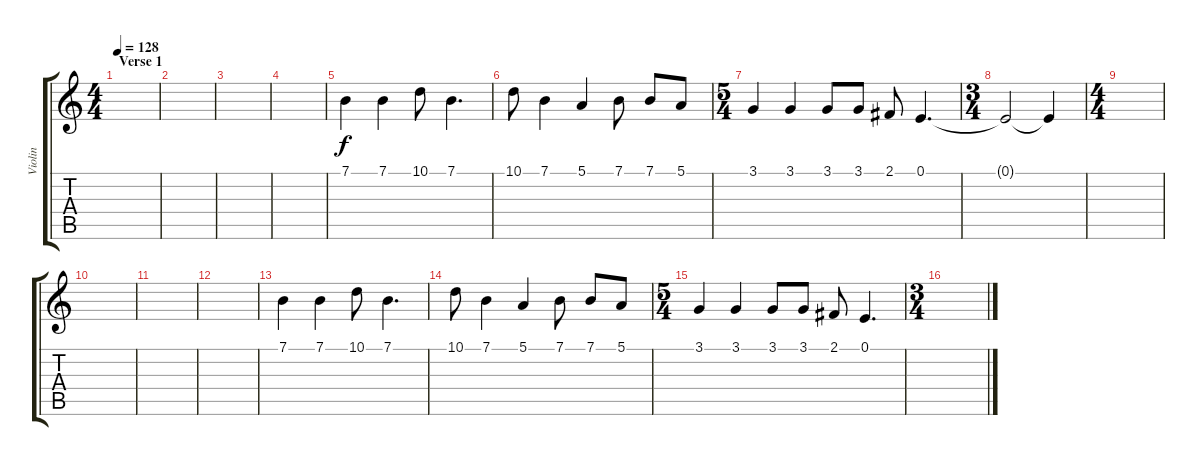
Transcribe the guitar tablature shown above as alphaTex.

\track ("Violin" "Violin") {instrument violin}
\staff {score tabs}
\tuning (E4 B3 G3 D3 A2 E2) {hide}
\ts (4 4)
\section ("" "Verse 1")
\tempo 128
\clef g2
\ks c
|
|
|
|
7.1.4 7.1.4 10.1.8 7.1.4{d} |
10.1.8 7.1.4 5.1.4 7.1.8 7.1.8 5.1.8 |
\ts (5 4)
3.1.4 3.1.4 3.1.8 3.1.8 2.1.8 0.1.4{d} |
\ts (3 4)
0.1{t}.2 0.1{t}.4 |
\ts (4 4)
|
|
|
|
7.1.4 7.1.4 10.1.8 7.1.4{d} |
10.1.8 7.1.4 5.1.4 7.1.8 7.1.8 5.1.8 |
\ts (5 4)
3.1.4 3.1.4 3.1.8 3.1.8 2.1.8 0.1.4{d} |
\ts (3 4)
